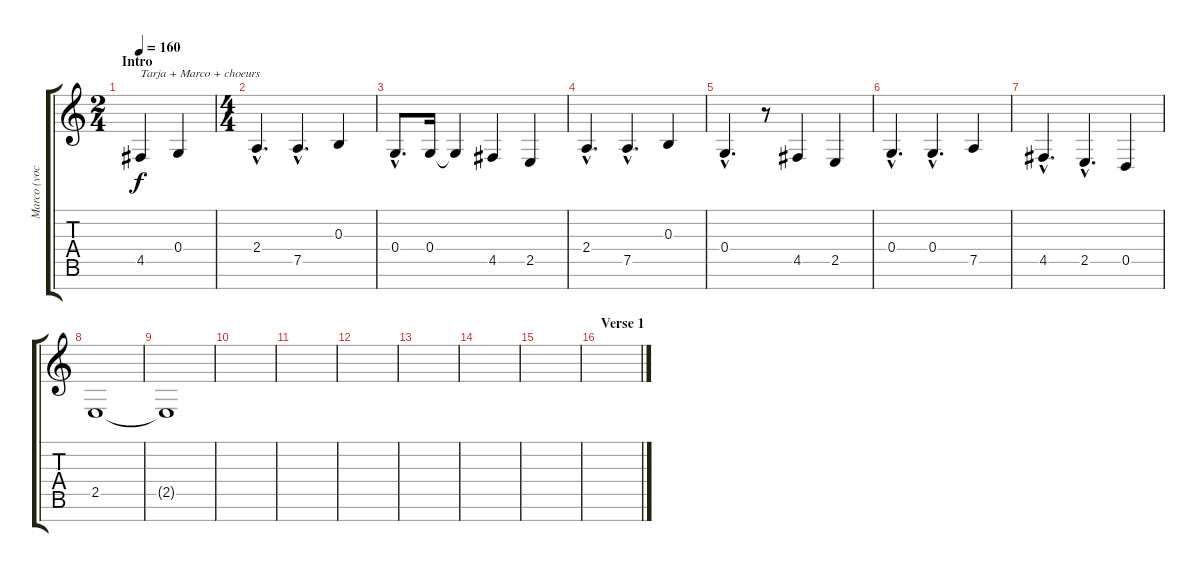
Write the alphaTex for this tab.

\track ("Marco (vocals)" "Marco (voc") {instrument lead6voice}
\staff {score tabs}
\tuning (B4 E4 B3 G3 D3 A2 C2) {hide}
\ts (2 4)
\section ("" "Intro")
\tempo 160
\clef g2
\ks c
4.5.4{txt "Tarja + Marco + choeurs" dy f instrument lead6voice} 0.4.4 |
\ts (4 4)
2.4{hac}.4{d} 7.5{hac}.4{d} 0.3.4 |
0.4{hac}.8{d} 0.4.16 0.4{t}.4 4.5.4 2.5.4 |
2.4{hac}.4{d} 7.5{hac}.4{d} 0.3.4 |
0.4{hac}.4{d} r.8 4.5.4 2.5.4 |
0.4{hac}.4{d} 0.4{hac}.4{d} 7.5.4 |
4.5{hac}.4{d} 2.5{hac}.4{d} 0.5.4 |
2.5.1 |
2.5{t}.1 |
|
|
|
|
|
|
\section ("" "Verse 1")
